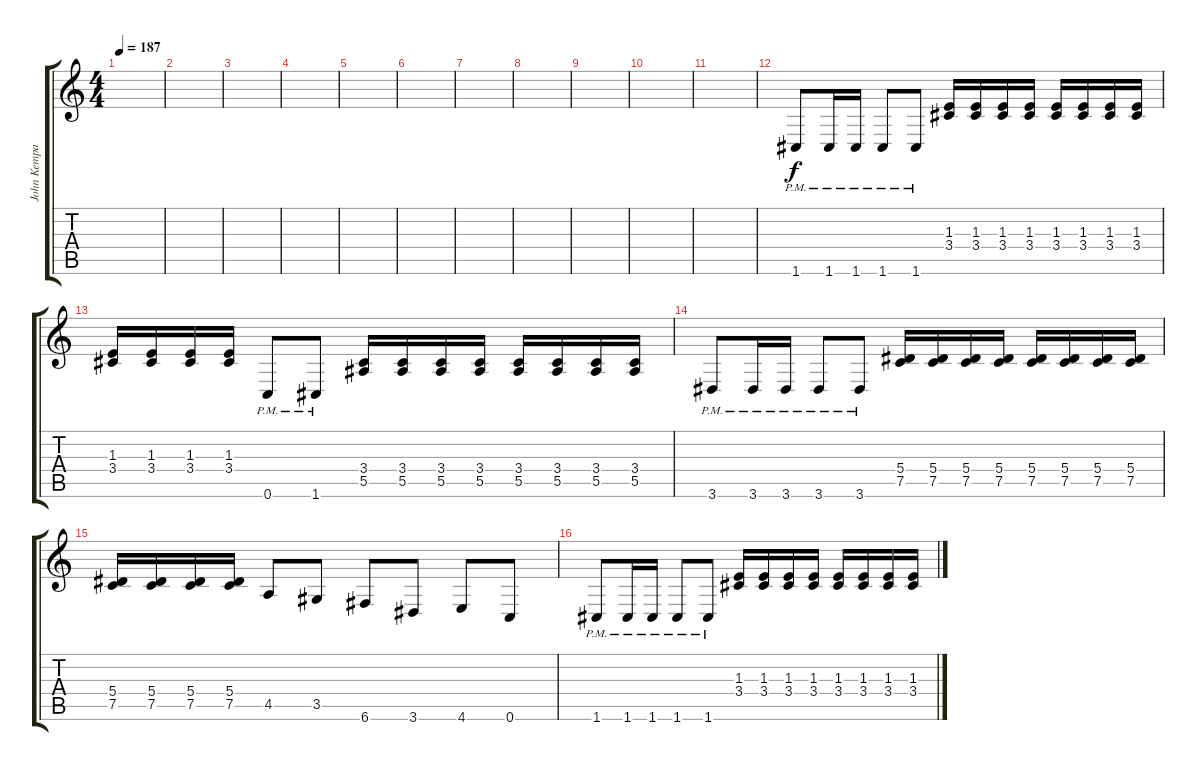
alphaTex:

\track ("John Kempainen (Harmonizer)" "John Kempa") {instrument distortionguitar}
\staff {score tabs}
\tuning (C4 G3 Eb3 Bb2 F2 C2) {hide}
\ts (4 4)
\tempo 187
\clef g2
\ks c
|
|
|
|
|
|
|
|
|
|
|
1.6{pm}.8{volume 15 balance 16} 1.6{pm}.16 1.6{pm}.16 1.6{pm}.8 1.6{pm}.8 (1.3 3.4).16 (1.3 3.4).16 (1.3 3.4).16 (1.3 3.4).16 (1.3 3.4).16 (1.3 3.4).16 (1.3 3.4).16 (1.3 3.4).16 |
(1.3 3.4).16 (1.3 3.4).16 (1.3 3.4).16 (1.3 3.4).16 0.6{pm}.8 1.6{pm}.8 (3.4 5.5).16 (3.4 5.5).16 (3.4 5.5).16 (3.4 5.5).16 (3.4 5.5).16 (3.4 5.5).16 (3.4 5.5).16 (3.4 5.5).16 |
3.6{pm}.8 3.6{pm}.16 3.6{pm}.16 3.6{pm}.8 3.6{pm}.8 (5.4 7.5).16 (5.4 7.5).16 (5.4 7.5).16 (5.4 7.5).16 (5.4 7.5).16 (5.4 7.5).16 (5.4 7.5).16 (5.4 7.5).16 |
(5.4 7.5).16 (5.4 7.5).16 (5.4 7.5).16 (5.4 7.5).16 4.5.8 3.5.8 6.6.8 3.6.8 4.6.8 0.6.8 |
1.6{pm}.8 1.6{pm}.16 1.6{pm}.16 1.6{pm}.8 1.6{pm}.8 (1.3 3.4).16 (1.3 3.4).16 (1.3 3.4).16 (1.3 3.4).16 (1.3 3.4).16 (1.3 3.4).16 (1.3 3.4).16 (1.3 3.4).16
